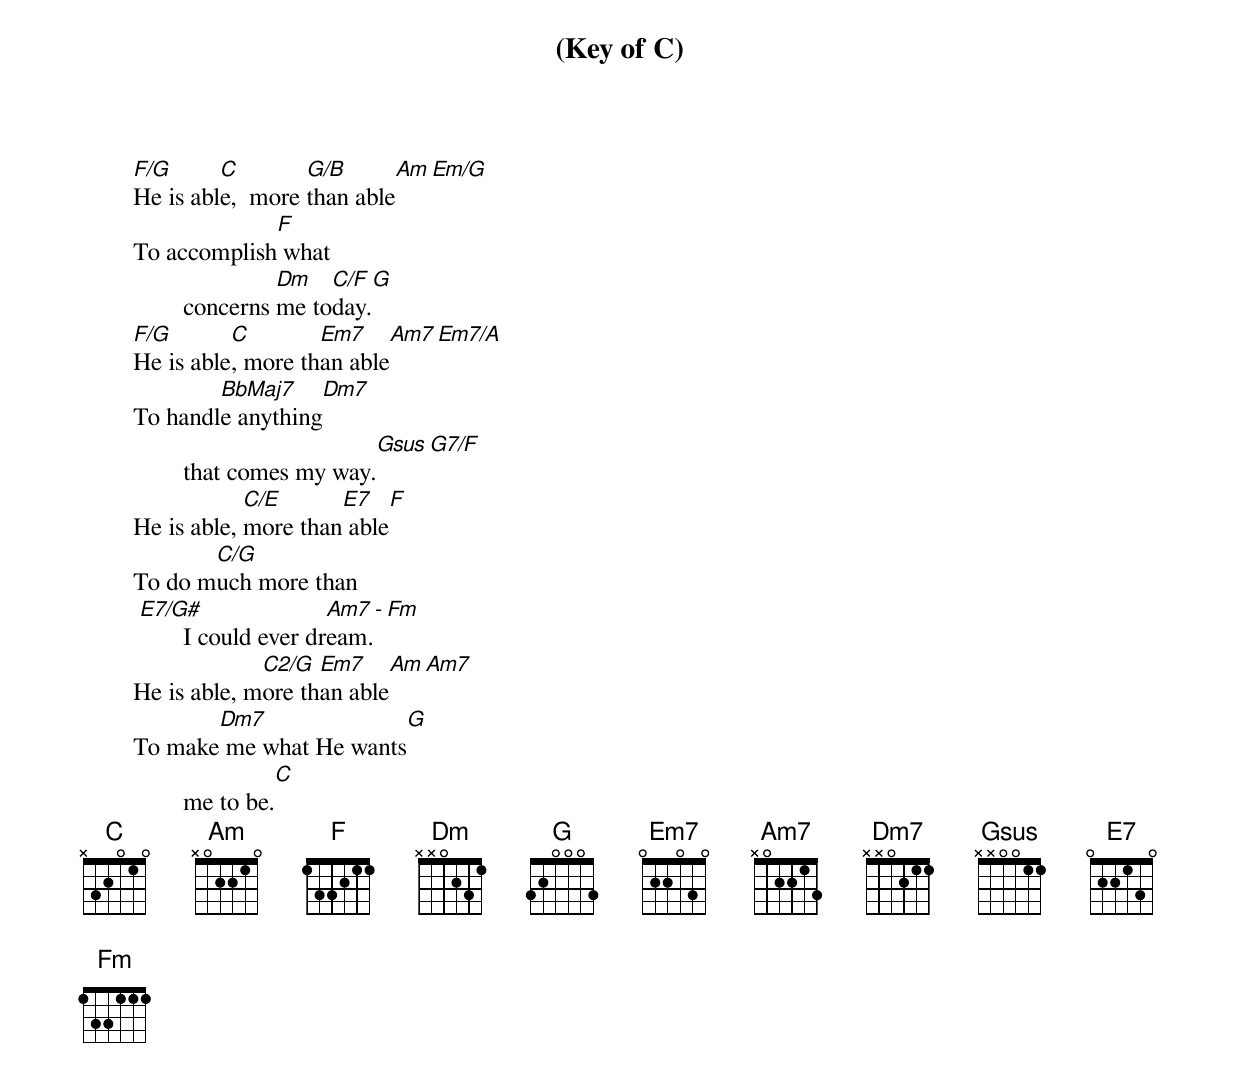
(Key of C)
	F/G      C        G/B             Am    Em/G
	He is able,  more than able
	             F
	To accomplish what
		         Dm   C/F     G
		concerns me today.
	F/G       C        Em7            Am7   Em7/A
	He is able, more than able
	        BbMaj7         Dm7
	To handle anything
		                               Gsus    G7/F
		that comes my way.
	            C/E      E7                 F
	He is able, more than able
	       C/G
	To do much more than
	 E7/G#                 Am7 -  Fm
		I could ever dream.
	             C2/G  Em7            Am    Am7
	He is able, more than able
	       Dm7                             G
	To make me what He wants
		            C
		me to be.
